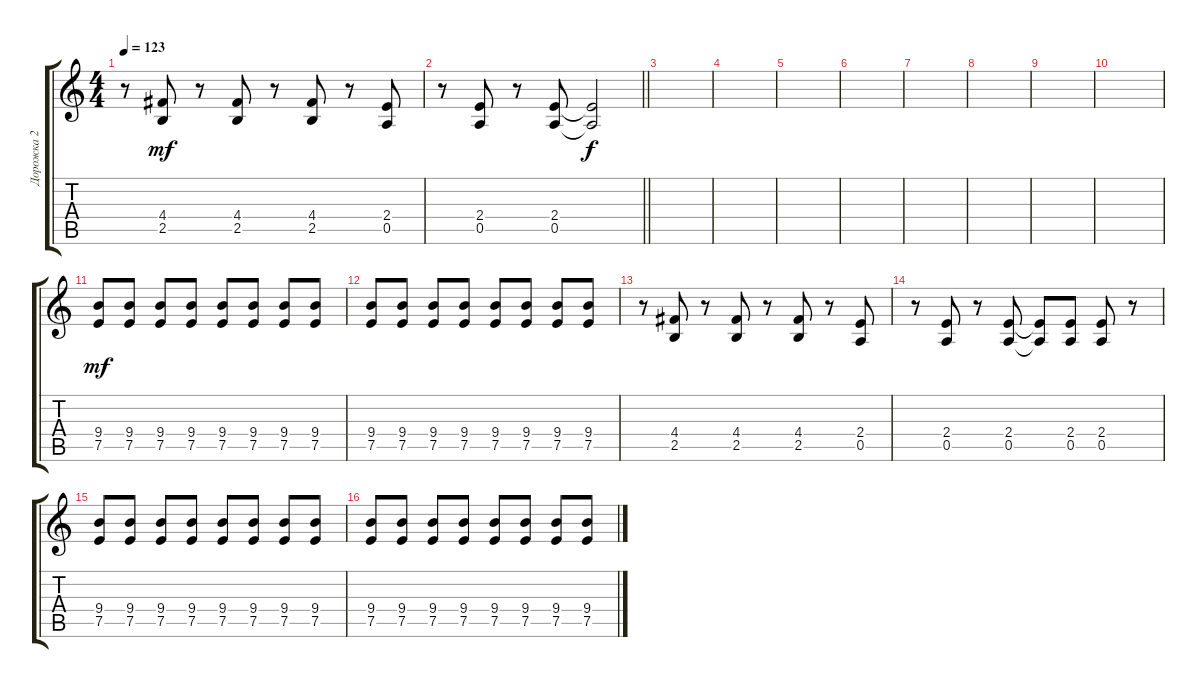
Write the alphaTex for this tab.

\track ("Дорожка 2" "Дорожка 2") {instrument electricguitarclean}
\staff {score tabs}
\tuning (E4 B3 G3 D3 A2 E2) {hide}
\ts (4 4)
\tempo 123
\clef g2
\ks c
r.8{dy mf} (4.4 2.5).8 r.8 (4.4 2.5).8 r.8 (4.4 2.5).8 r.8 (2.4 0.5).8 |
\barLineRight lightlight
r.8 (2.4 0.5).8 r.8 (2.4 0.5).8 (2.4{t} 0.5{t}).2{dy f} |
|
|
|
|
|
|
|
|
(9.4 7.5).8{dy mf} (9.4 7.5).8 (9.4 7.5).8 (9.4 7.5).8 (9.4 7.5).8 (9.4 7.5).8 (9.4 7.5).8 (9.4 7.5).8 |
(9.4 7.5).8 (9.4 7.5).8 (9.4 7.5).8 (9.4 7.5).8 (9.4 7.5).8 (9.4 7.5).8 (9.4 7.5).8 (9.4 7.5).8 |
r.8 (4.4 2.5).8 r.8 (4.4 2.5).8 r.8 (4.4 2.5).8 r.8 (2.4 0.5).8 |
r.8 (2.4 0.5).8 r.8 (2.4 0.5).8 (2.4{t} 0.5{t}).8 (2.4 0.5).8 (2.4 0.5).8 r.8 |
(9.4 7.5).8 (9.4 7.5).8 (9.4 7.5).8 (9.4 7.5).8 (9.4 7.5).8 (9.4 7.5).8 (9.4 7.5).8 (9.4 7.5).8 |
(9.4 7.5).8 (9.4 7.5).8 (9.4 7.5).8 (9.4 7.5).8 (9.4 7.5).8 (9.4 7.5).8 (9.4 7.5).8 (9.4 7.5).8
